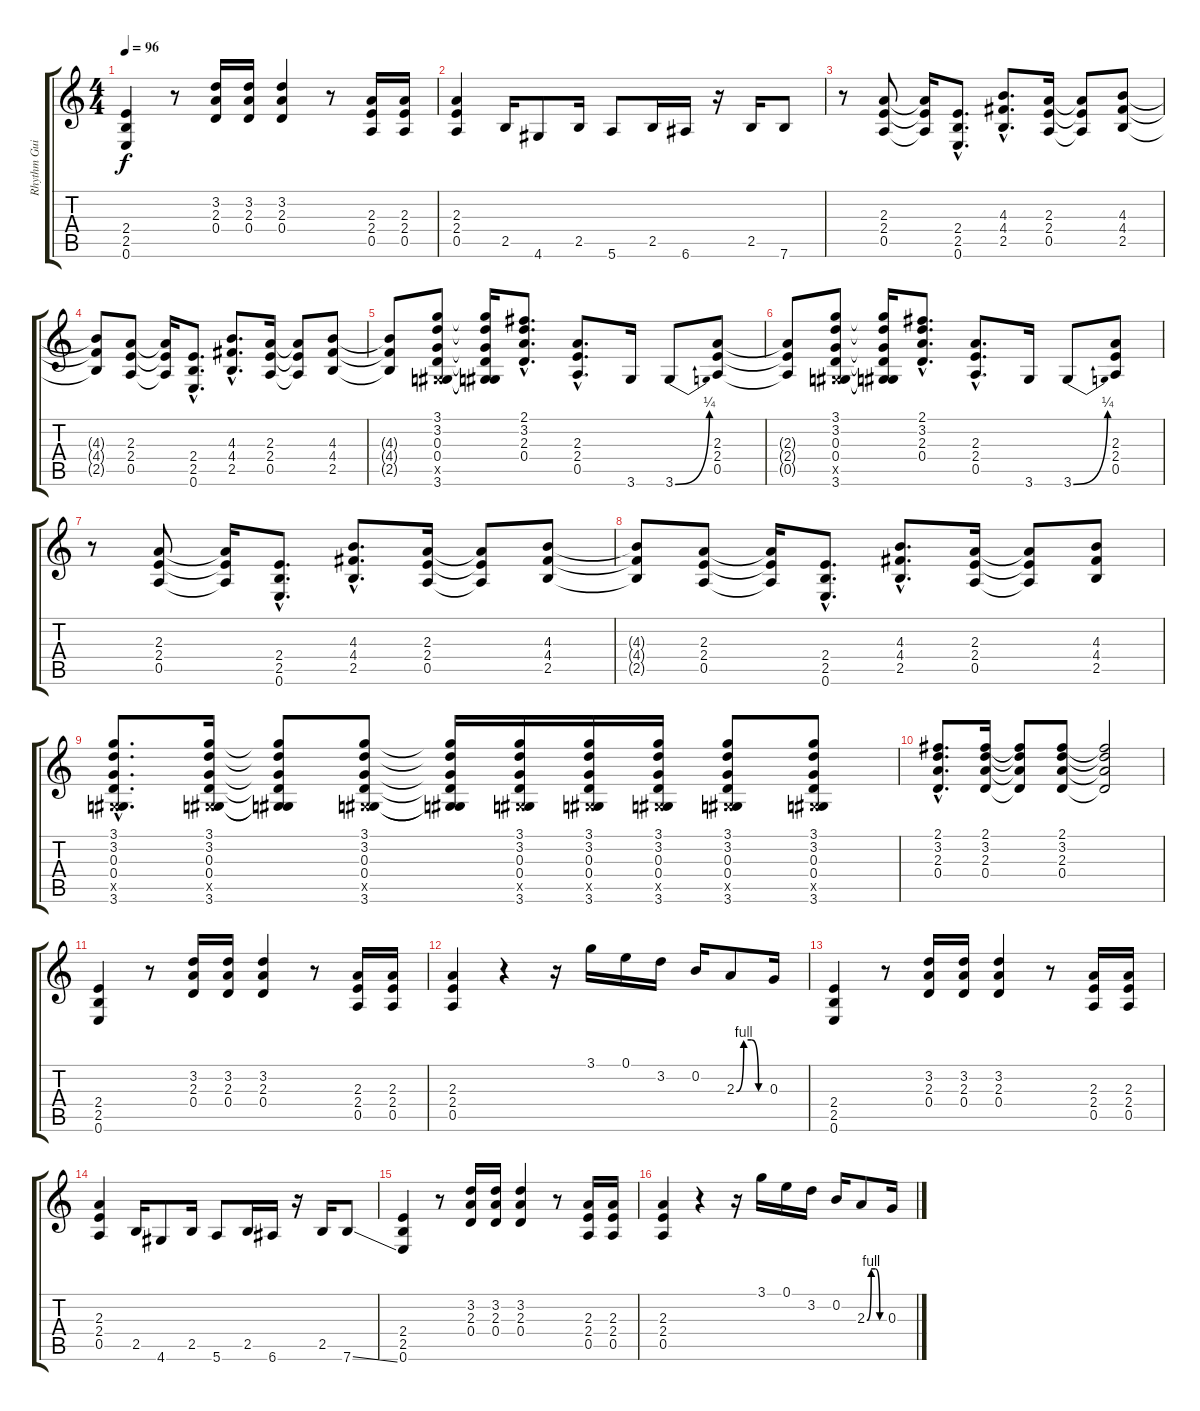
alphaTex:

\track ("Rhythm Guitar" "Rhythm Gui") {instrument overdrivenguitar}
\staff {score tabs}
\tuning (E4 B3 G3 D3 A2 E2) {hide}
\ts (4 4)
\tempo 96
\clef g2
\ks c
(2.4 2.5 0.6).4{dy f} r.8 (3.2 2.3 0.4).16 (3.2 2.3 0.4).16 (3.2 2.3 0.4).4 r.8 (2.3 2.4 0.5).16 (2.3 2.4 0.5).16 |
(2.3 2.4 0.5).4 2.5.16 4.6.8 2.5.16 5.6.8 2.5.16 6.6.16 r.16 2.5.16 7.6.8 |
r.8 (2.3 2.4 0.5).8 (2.3{t} 2.4{t} 0.5{t}).16 (2.4{hac} 2.5{hac} 0.6{hac}).8{d} (4.3{hac} 4.4{hac} 2.5{hac}).8{d} (2.3 2.4 0.5).16 (2.3{t} 2.4{t} 0.5{t}).8 (4.3 4.4 2.5).8 |
(4.3{t} 4.4{t} 2.5{t}).8 (2.3 2.4 0.5).8 (2.3{t} 2.4{t} 0.5{t}).16 (2.4{hac} 2.5{hac} 0.6{hac}).8{d} (4.3{hac} 4.4{hac} 2.5{hac}).8{d} (2.3 2.4 0.5).16 (2.3{t} 2.4{t} 0.5{t}).8 (4.3 4.4 2.5).8 |
(4.3{t} 4.4{t} 2.5{t}).8 (3.1 3.2 0.3 0.4 -1.5{x} 3.6).8 (3.1{t} 3.2{t} 0.3{t} 0.4{t} -1.5{t} 3.6{t}).16 (2.1{hac} 3.2{hac} 2.3{hac} 0.4{hac}).8{d} (2.3{hac} 2.4{hac} 0.5{hac}).8{d} 3.6.16 3.6{be (bend 0 0 60 1)}.8 (2.3 2.4 0.5).8 |
(2.3{t} 2.4{t} 0.5{t}).8 (3.1 3.2 0.3 0.4 -1.5{x} 3.6).8 (3.1{t} 3.2{t} 0.3{t} 0.4{t} -1.5{t} 3.6{t}).16 (2.1{hac} 3.2{hac} 2.3{hac} 0.4{hac}).8{d} (2.3{hac} 2.4{hac} 0.5{hac}).8{d} 3.6.16 3.6{be (bend 0 0 60 1)}.8 (2.3 2.4 0.5).8 |
r.8 (2.3 2.4 0.5).8 (2.3{t} 2.4{t} 0.5{t}).16 (2.4{hac} 2.5{hac} 0.6{hac}).8{d} (4.3{hac} 4.4{hac} 2.5{hac}).8{d} (2.3 2.4 0.5).16 (2.3{t} 2.4{t} 0.5{t}).8 (4.3 4.4 2.5).8 |
(4.3{t} 4.4{t} 2.5{t}).8 (2.3 2.4 0.5).8 (2.3{t} 2.4{t} 0.5{t}).16 (2.4{hac} 2.5{hac} 0.6{hac}).8{d} (4.3{hac} 4.4{hac} 2.5{hac}).8{d} (2.3 2.4 0.5).16 (2.3{t} 2.4{t} 0.5{t}).8 (4.3 4.4 2.5).8 |
(3.1{hac} 3.2{hac} 0.3{hac} 0.4{hac} -1.5{hac x} 3.6{hac}).8{d} (3.1 3.2 0.3 0.4 -1.5{x} 3.6).16 (3.1{t} 3.2{t} 0.3{t} 0.4{t} -1.5{t} 3.6{t}).8 (3.1 3.2 0.3 0.4 -1.5{x} 3.6).8 (3.1{t} 3.2{t} 0.3{t} 0.4{t} -1.5{t} 3.6{t}).16 (3.1 3.2 0.3 0.4 -1.5{x} 3.6).16 (3.1 3.2 0.3 0.4 -1.5{x} 3.6).16 (3.1 3.2 0.3 0.4 -1.5{x} 3.6).16 (3.1 3.2 0.3 0.4 -1.5{x} 3.6).8 (3.1 3.2 0.3 0.4 -1.5{x} 3.6).8 |
(2.1{hac} 3.2{hac} 2.3{hac} 0.4{hac}).8{d} (2.1 3.2 2.3 0.4).16 (2.1{t} 3.2{t} 2.3{t} 0.4{t}).8 (2.1 3.2 2.3 0.4).8 (2.1{t} 3.2{t} 2.3{t} 0.4{t}).2 |
(2.4 2.5 0.6).4 r.8 (3.2 2.3 0.4).16 (3.2 2.3 0.4).16 (3.2 2.3 0.4).4 r.8 (2.3 2.4 0.5).16 (2.3 2.4 0.5).16 |
(2.3 2.4 0.5).4 r.4 r.16 3.1.16 0.1.16 3.2.16 0.2.16 2.3{be (custom 0 0 15 4 30 4 45 0 60 0)}.8 0.3.16 |
(2.4 2.5 0.6).4 r.8 (3.2 2.3 0.4).16 (3.2 2.3 0.4).16 (3.2 2.3 0.4).4 r.8 (2.3 2.4 0.5).16 (2.3 2.4 0.5).16 |
(2.3 2.4 0.5).4 2.5.16 4.6.8 2.5.16 5.6.8 2.5.16 6.6.16 r.16 2.5.16 7.6{ss}.8 |
(2.4 2.5 0.6).4 r.8 (3.2 2.3 0.4).16 (3.2 2.3 0.4).16 (3.2 2.3 0.4).4 r.8 (2.3 2.4 0.5).16 (2.3 2.4 0.5).16 |
(2.3 2.4 0.5).4 r.4 r.16 3.1.16 0.1.16 3.2.16 0.2.16 2.3{be (custom 0 0 15 4 30 4 45 0 60 0)}.8 0.3.16
